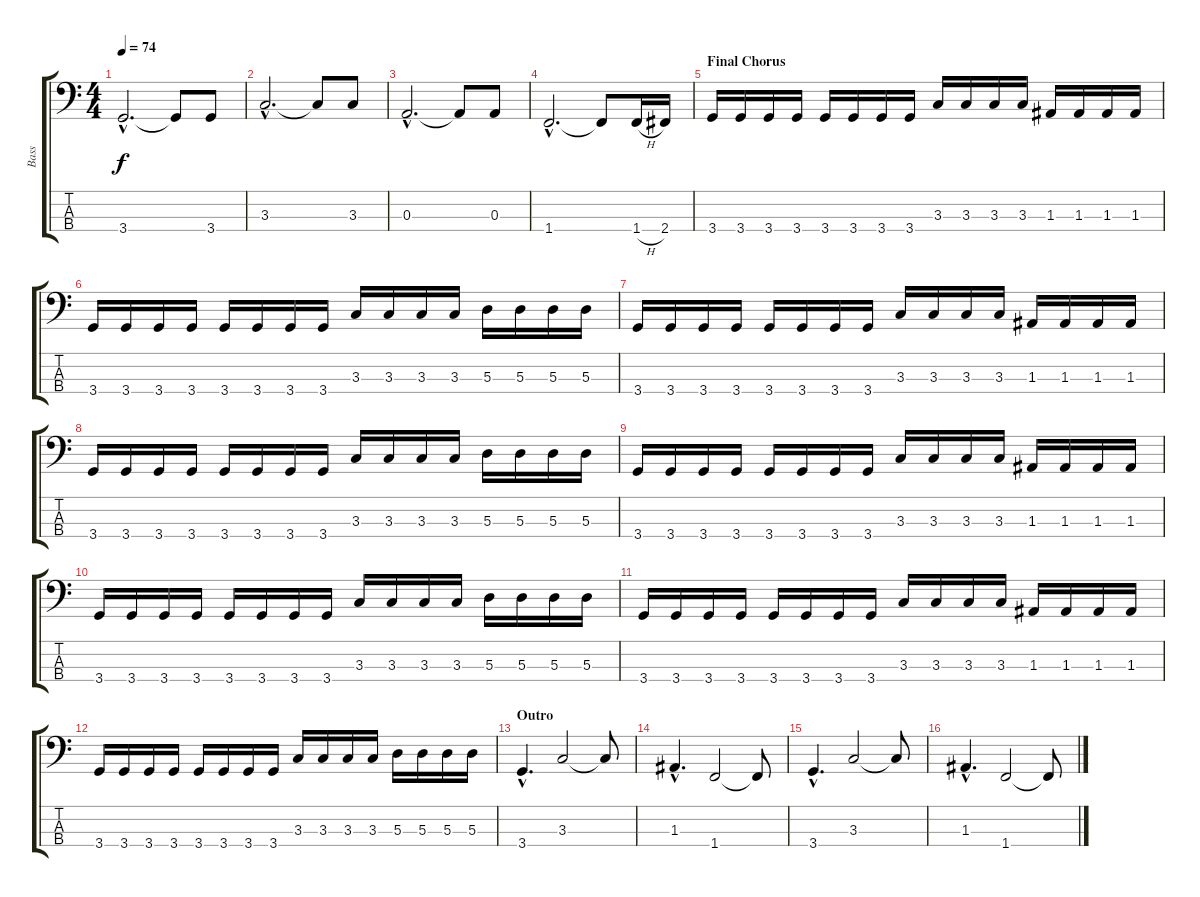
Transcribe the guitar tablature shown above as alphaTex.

\track ("Bass" "Bass") {instrument electricbassfinger}
\staff {score tabs}
\tuning (G2 D2 A1 E1) {hide}
\ts (4 4)
\tempo 74
\clef f4
\ks c
3.4{hac}.2{d dy f instrument fretlessbass} 3.4{t}.8 3.4.8 |
3.3{hac}.2{d} 3.3{t}.8 3.3.8 |
0.3{hac}.2{d} 0.3{t}.8 0.3.8 |
1.4{hac}.2{d} 1.4{t}.8 1.4{h}.16 2.4.16 |
\section ("" "Final Chorus")
3.4.16{instrument electricbassfinger} 3.4.16 3.4.16 3.4.16 3.4.16 3.4.16 3.4.16 3.4.16 3.3.16 3.3.16 3.3.16 3.3.16 1.3.16 1.3.16 1.3.16 1.3.16 |
3.4.16 3.4.16 3.4.16 3.4.16 3.4.16 3.4.16 3.4.16 3.4.16 3.3.16 3.3.16 3.3.16 3.3.16 5.3.16 5.3.16 5.3.16 5.3.16 |
3.4.16 3.4.16 3.4.16 3.4.16 3.4.16 3.4.16 3.4.16 3.4.16 3.3.16 3.3.16 3.3.16 3.3.16 1.3.16 1.3.16 1.3.16 1.3.16 |
3.4.16 3.4.16 3.4.16 3.4.16 3.4.16 3.4.16 3.4.16 3.4.16 3.3.16 3.3.16 3.3.16 3.3.16 5.3.16 5.3.16 5.3.16 5.3.16 |
3.4.16 3.4.16 3.4.16 3.4.16 3.4.16 3.4.16 3.4.16 3.4.16 3.3.16 3.3.16 3.3.16 3.3.16 1.3.16 1.3.16 1.3.16 1.3.16 |
3.4.16 3.4.16 3.4.16 3.4.16 3.4.16 3.4.16 3.4.16 3.4.16 3.3.16 3.3.16 3.3.16 3.3.16 5.3.16 5.3.16 5.3.16 5.3.16 |
3.4.16 3.4.16 3.4.16 3.4.16 3.4.16 3.4.16 3.4.16 3.4.16 3.3.16 3.3.16 3.3.16 3.3.16 1.3.16 1.3.16 1.3.16 1.3.16 |
3.4.16 3.4.16 3.4.16 3.4.16 3.4.16 3.4.16 3.4.16 3.4.16 3.3.16 3.3.16 3.3.16 3.3.16 5.3.16 5.3.16 5.3.16 5.3.16 |
\section ("" "Outro")
3.4{hac}.4{d} 3.3.2 3.3{t}.8 |
1.3{hac}.4{d} 1.4.2 1.4{t}.8 |
3.4{hac}.4{d} 3.3.2 3.3{t}.8 |
1.3{hac}.4{d} 1.4.2 1.4{t}.8
